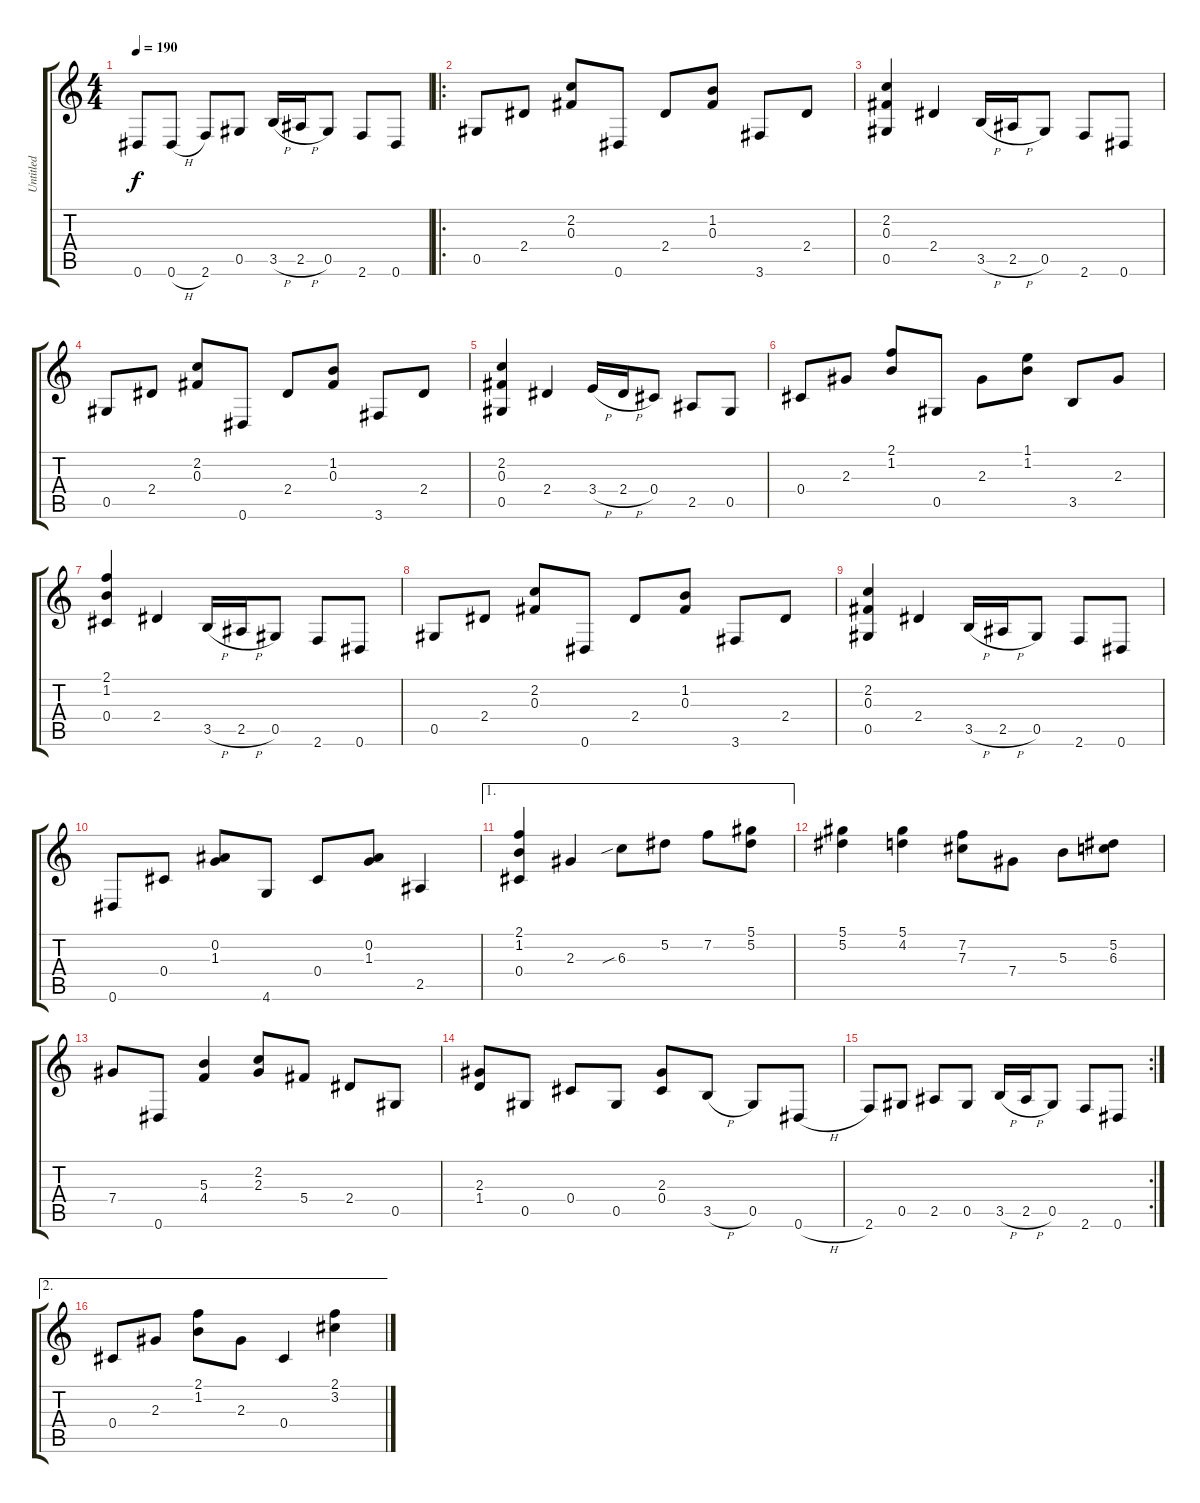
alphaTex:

\track ("Untitled" "Untitled") {instrument acousticguitarnylon}
\staff {score tabs}
\tuning (Eb4 Bb3 Gb3 Db3 Ab2 Eb2) {hide}
\ts (4 4)
\tempo 190
\clef g2
\ks c
0.6.8{dy f} 0.6{h}.8 2.6.8 0.5.8 3.5{h}.16 2.5{h}.16 0.5.8 2.6.8 0.6.8 |
\ro
0.5.8 2.4.8 (2.2 0.3).8 0.6.8 2.4.8 (1.2 0.3).8 3.6.8 2.4.8 |
(2.2 0.3 0.5).4 2.4.4 3.5{h}.16 2.5{h}.16 0.5.8 2.6.8 0.6.8 |
0.5.8 2.4.8 (2.2 0.3).8 0.6.8 2.4.8 (1.2 0.3).8 3.6.8 2.4.8 |
(2.2 0.3 0.5).4 2.4.4 3.4{h}.16 2.4{h}.16 0.4.8 2.5.8 0.5.8 |
0.4.8 2.3.8 (2.1 1.2).8 0.5.8 2.3.8 (1.1 1.2).8 3.5.8 2.3.8 |
(2.1 1.2 0.4).4 2.4.4 3.5{h}.16 2.5{h}.16 0.5.8 2.6.8 0.6.8 |
0.5.8 2.4.8 (2.2 0.3).8 0.6.8 2.4.8 (1.2 0.3).8 3.6.8 2.4.8 |
(2.2 0.3 0.5).4 2.4.4 3.5{h}.16 2.5{h}.16 0.5.8 2.6.8 0.6.8 |
0.6.8 0.4.8 (0.2 1.3).8 4.6.8 0.4.8 (0.2 1.3).8 2.5.4 |
\ae 1
(2.1 1.2 0.4).4 2.3.4 6.3{sib}.8 5.2.8 7.2.8 (5.1 5.2).8 |
(5.1 5.2).4 (5.1 4.2).4 (7.2 7.3).8 7.4.8 5.3.8 (5.2 6.3).8 |
7.4.8 0.6.8 (5.3 4.4).4 (2.2 2.3).8 5.4.8 2.4.8 0.5.8 |
(2.3 1.4).8 0.5.8 0.4.8 0.5.8 (2.3 0.4).8 3.5{h}.8 0.5.8 0.6{h}.8 |
\rc 2
2.6.8 0.5.8 2.5.8 0.5.8 3.5{h}.16 2.5{h}.16 0.5.8 2.6.8 0.6.8 |
\ae 2
0.4.8 2.3.8 (2.1 1.2).8 2.3.8 0.4.4 (2.1{ss} 3.2{ss}).4
